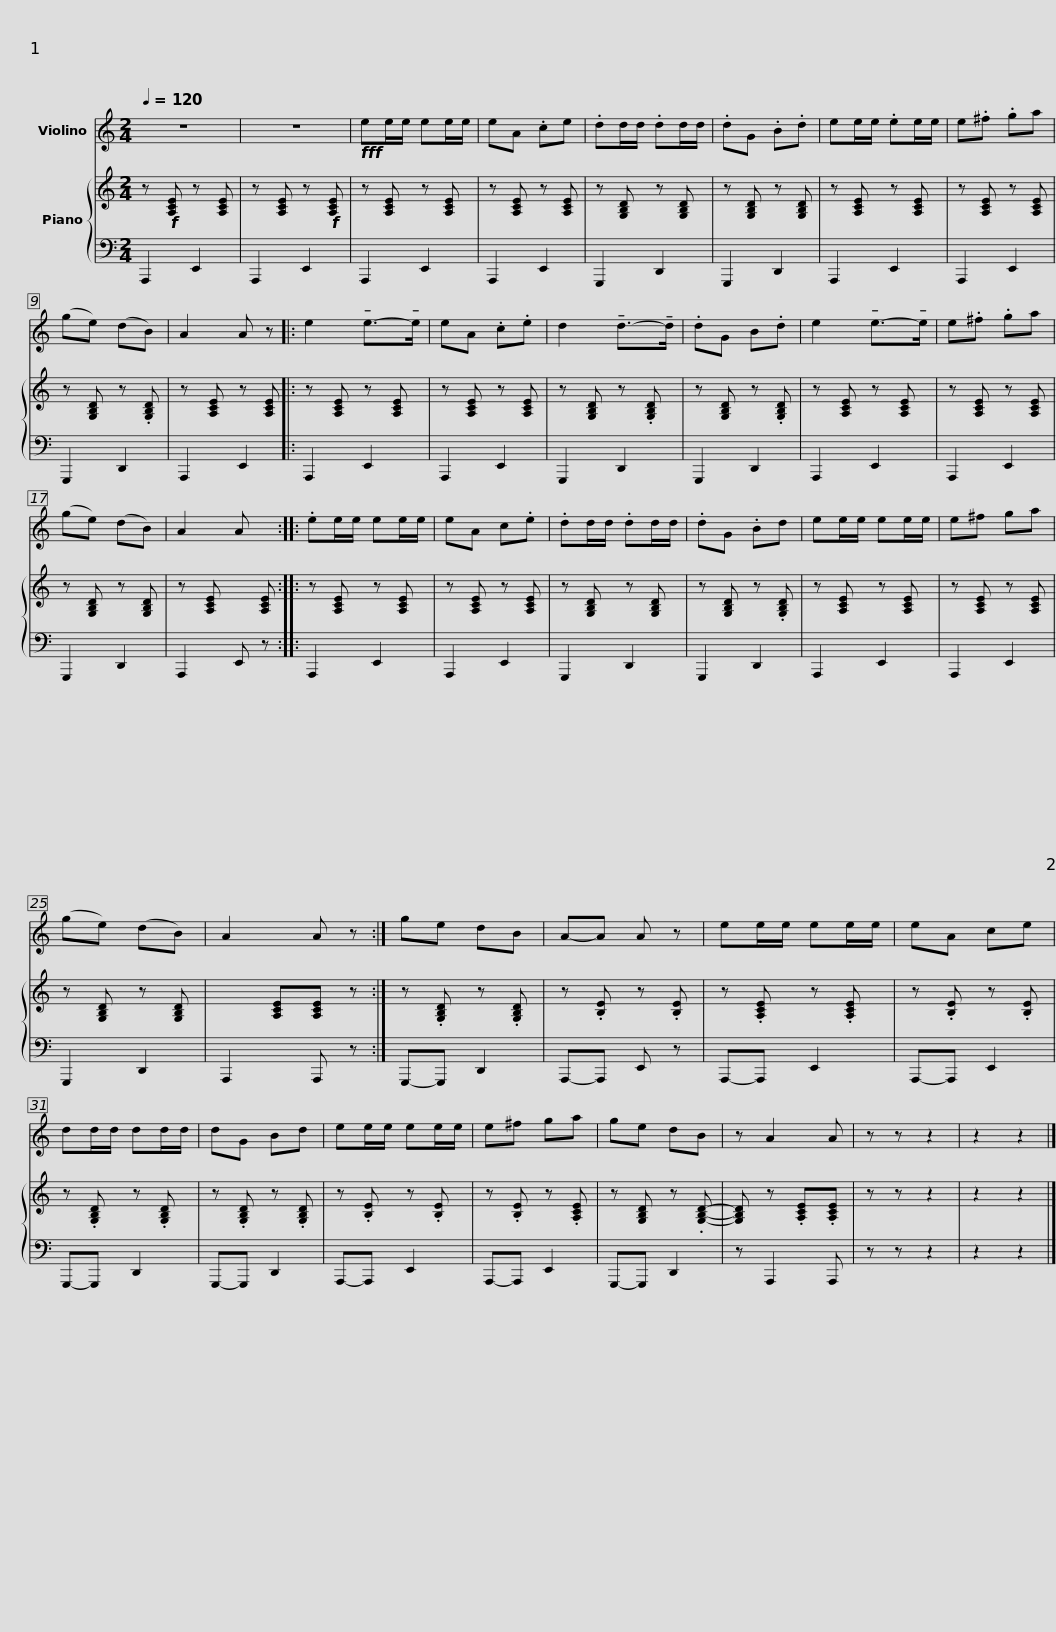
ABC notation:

X:1
%%score 1 { 2 | 3 }
L:1/8
Q:1/4=120
M:2/4
I:linebreak $
K:C
V:1 treble
V:2 treble
V:3 bass
V:1
 z4 | z4 |!fff! ee/e/ ee/e/ | eA .ce | .dd/d/ .dd/d/ | %5
 .dG .B.d |$ ee/e/ .ee/e/ | e.^f .ga | (ge) (dB) | A2 A z |: %10
 e2 !tenuto!e->!tenuto!e | eA .c.e | d2 !tenuto!d->!tenuto!d |$ .dG B.d | e2 !tenuto!e->!tenuto!e | %15
 e.^f .ga | (ge) (dB) | A2 A x :: .ee/e/ ee/e/ | eA c.e |$ %20
 .dd/d/ .dd/d/ | .dG .Bd | ee/e/ ee/e/ | e^f ga | (ge) (dB) | %25
 A2 x A z :| ge dB | A-A A z | ee/e/ ee/e/ | eA ce |$ %30
 dd/d/ dd/d/ | dG Bd | ee/e/ ee/e/ | e^f ga | ge dB | %35
 z A2 A | z z z2 | z2 z2 |] %38
V:2
 z!f! [A,CE] z [A,CE] | z [A,CE] z!f! [A,CE] | z [A,CE] z [A,CE] | z [A,CE] z [A,CE] | z [G,B,D] z [G,B,D] | %5
 z [G,B,D] z [G,B,D] |$ z [A,CE] z [A,CE] | z [A,CE] z [A,CE] | z [G,B,D] z .[G,B,D] | z [A,CE] z [A,CE] |: %10
 z [A,CE] z [A,CE] | z [A,CE] z [A,CE] | z [G,B,D] z .[G,B,D] |$ z [G,B,D] z .[G,B,D] | z [A,CE] z [A,CE] | %15
 z [A,CE] z [A,CE] | z [G,B,D] z [G,B,D] | z [A,CE] x [A,CE] :: z [A,CE] z [A,CE] | z [A,CE] z [A,CE] |$ %20
 z [G,B,D] z [G,B,D] | z [G,B,D] z .[G,B,D] | z [A,CE] z [A,CE] | z [A,CE] z [A,CE] | z [G,B,D] z [G,B,D] | %25
 x2 [A,CE][A,CE] z :| z .[G,B,D] z .[G,B,D] | z .[B,E] z .[B,E] | z .[A,CE] z .[A,CE] | z .[B,E] z .[B,E] |$ %30
 z .[G,B,D] z .[G,B,D] | z .[G,B,D] z .[G,B,D] | z .[B,E] z .[B,E] | z .[B,E] z .[A,CE] | z [G,B,D] z .[G,B,D]- | %35
 [G,B,D] z .[A,CE].[A,CE] | z z z2 | z2 z2 |] %38
V:3
 A,,,2 E,,2 | A,,,2 E,,2 | A,,,2 E,,2 | A,,,2 E,,2 | G,,,2 D,,2 | %5
 G,,,2 D,,2 |$ A,,,2 E,,2 | A,,,2 E,,2 | G,,,2 D,,2 | A,,,2 E,,2 |: %10
 A,,,2 E,,2 | A,,,2 E,,2 | G,,,2 D,,2 |$ G,,,2 D,,2 | A,,,2 E,,2 | %15
 A,,,2 E,,2 | G,,,2 D,,2 | A,,,2 E,, z :: A,,,2 E,,2 | A,,,2 E,,2 |$ %20
 G,,,2 D,,2 | G,,,2 D,,2 | A,,,2 E,,2 | A,,,2 E,,2 | G,,,2 D,,2 | %25
 A,,,2 x A,,, z :| G,,,-G,,, D,,2 | A,,,-A,,, E,, z | A,,,-A,,, E,,2 | A,,,-A,,, E,,2 |$ %30
 G,,,-G,,, D,,2 | G,,,-G,,, D,,2 | A,,,-A,,, E,,2 | A,,,-A,,, E,,2 | G,,,-G,,, D,,2 | %35
 z A,,,2 A,,, | z z z2 | z2 z2 |] %38
